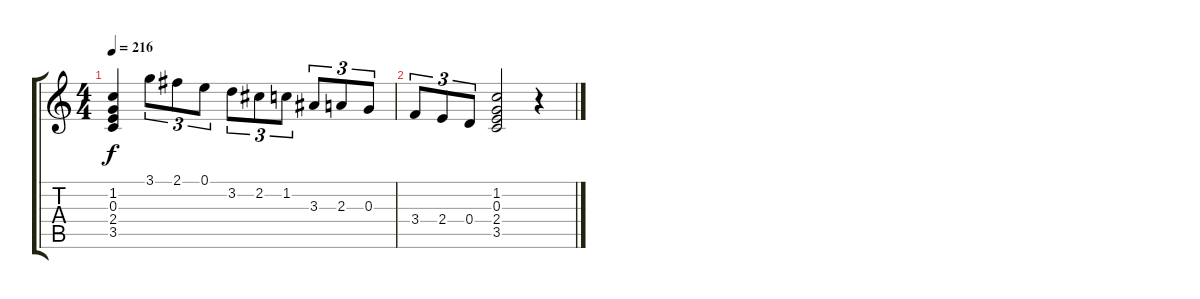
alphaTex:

\track "" {instrument acousticguitarsteel}
\staff {score tabs}
\tuning (E4 B3 G3 D3 A2 E2) {hide}
\ts (4 4)
\tempo 216
\clef g2
\ks c
(1.2 0.3 2.4 3.5).4{dy f} 3.1.8{tu (3 2)} 2.1.8{tu (3 2)} 0.1.8{tu (3 2)} 3.2.8{tu (3 2)} 2.2.8{tu (3 2)} 1.2.8{tu (3 2)} 3.3.8{tu (3 2)} 2.3.8{tu (3 2)} 0.3.8{tu (3 2)} |
3.4.8{tu (3 2)} 2.4.8{tu (3 2)} 0.4.8{tu (3 2)} (1.2 0.3 2.4 3.5).2 r.4
